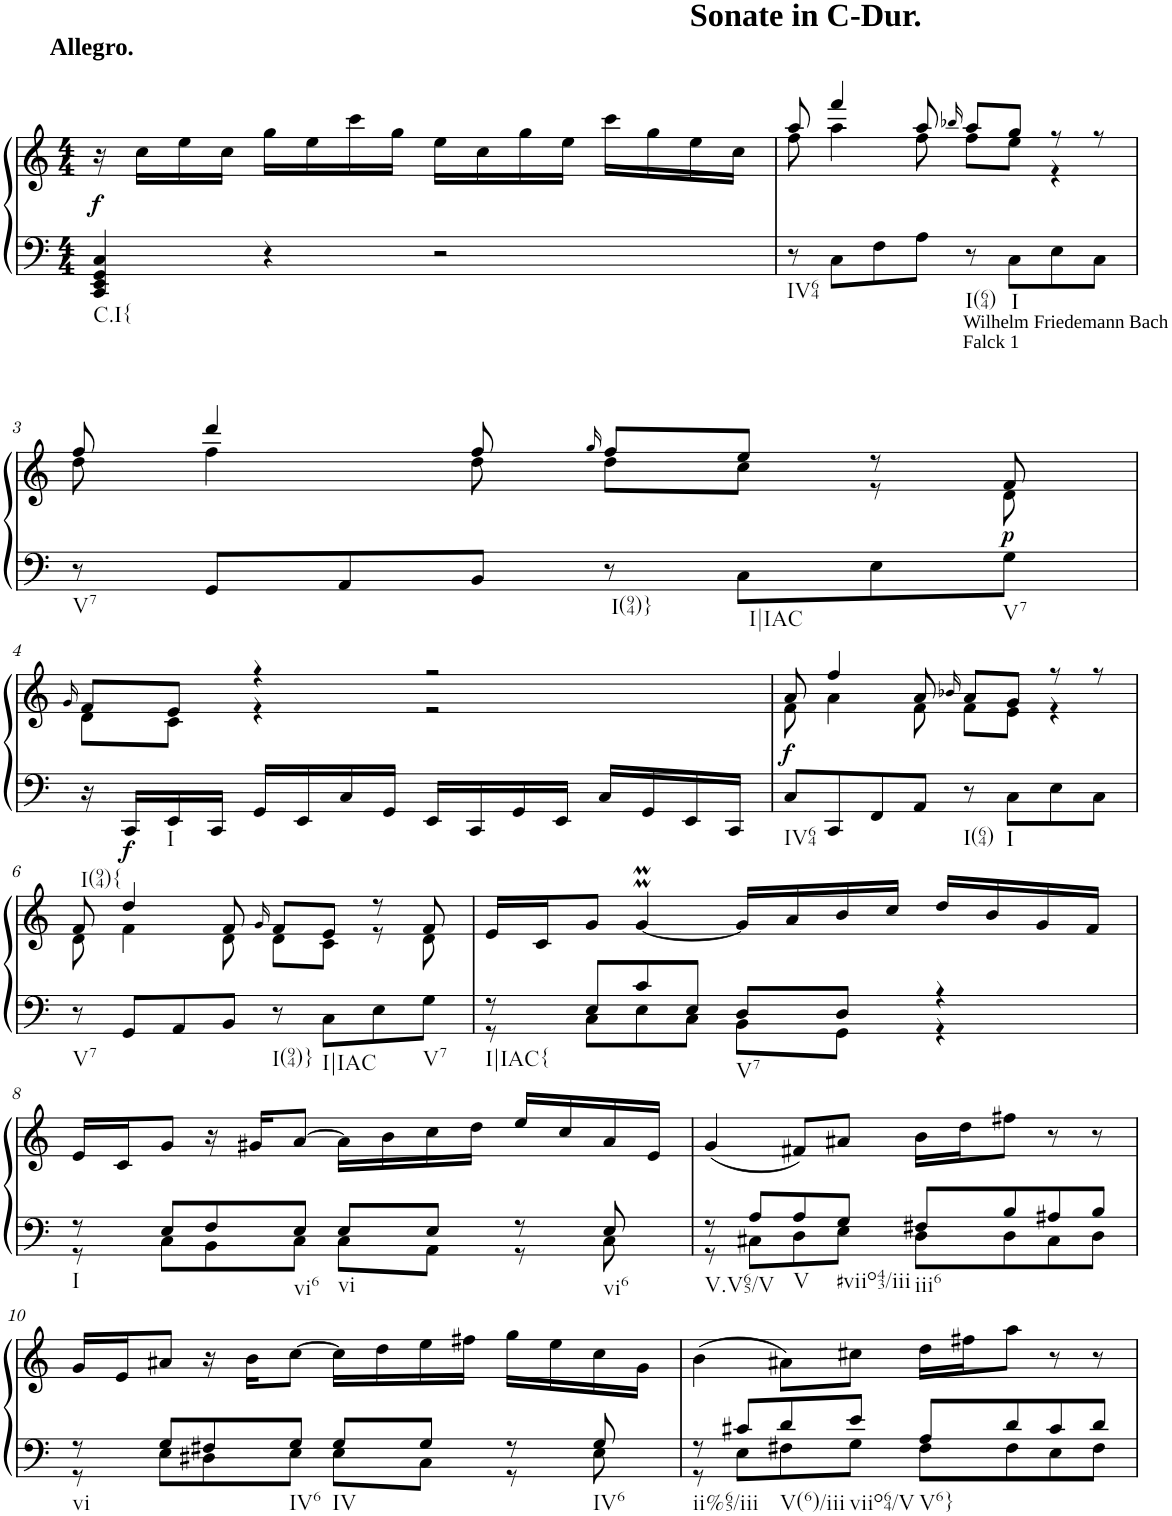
**kern	**kern	**dynam
*part1	*part1	*part1
*staff2	*staff1	*staff1/2
*I"unbenannt	*	*
*clefF4	*clefG2	*
*k[]	*k[]	*
*M4/4	*M4/4	*
=1	=1	=1
!	!LO:TX:a:B:t=Allegro.	!
!LO:TX:b:t=C.I{	!	!
!	!	!LO:DY:b
4CC/ 4EE/ 4GG/ 4C/	16r	f
.	16cc\LL	.
.	16ee\	.
.	16cc\JJ	.
4r	16gg\LL	.
.	16ee\	.
.	16ccc\	.
.	16gg\JJ	.
2r	16ee\LL	.
.	16cc\	.
.	16gg\	.
.	16ee\JJ	.
!	!LO:TX:a:B:t=Sonate in C-Dur.	!
.	16ccc\LL	.
.	16gg\	.
.	16ee\	.
.	16cc\JJ	.
=2	=2	=2
*	*^	*
!LO:TX:b:t=IV64	!	!	!
8r	8aa/	8ff\	.
8C\L	4fff/	4aa\	.
8F\	.	.	.
8A\J	8aa/	8ff\	.
.	16qbb-X/	.	.
!LO:TX:b:t=I(64)	!	!	!
8r	8aa/L	8ff\L	.
!LO:TX:b:t=I	!	!	!
8C\L	8gg/J	8ee\J	.
8E\	8r	4r	.
8C\J	8r	.	.
!!LO:LB:g=z	!!
=3	=3	=3	=3
!LO:TX:b:t=V7	!	!	!
8r	8ff/	8dd\	.
8GG/L	4ddd/	4ff\	.
8AA/	.	.	.
8BB/J	8ff/	8dd\	.
.	16qgg/	.	.
!LO:TX:b:t=I(94)}	!	!	!
8r	8ff/L	8dd\L	.
!LO:TX:b:t=I|IAC	!	!	!
8C\L	8ee/J	8cc\J	.
!	!LO:TX:a:t=Wilhelm Friedemann Bach	!	!
!	!LO:TX:a:t=Falck 1	!	!
8E\	8r	8r	.
!LO:TX:b:t=V7	!	!	!
!	!	!	!LO:DY:b
8G\J	8f/	8d\	p
!!LO:LB:g=z	!!
=4	=4	=4	=4
.	16qg/	.	.
!LO:TX:b:t=I(94){	!	!	!
16r	8f/L	8d\L	.
!	!	!	!LO:DY:b=2
16CC/LL	.	.	f
!LO:TX:b:t=I	!	!	!
16EE/	8e/J	8c\J	.
16CC/JJ	.	.	.
16GG/LL	4r	4r	.
16EE/	.	.	.
16C/	.	.	.
16GG/JJ	.	.	.
16EE/LL	2r	2r	.
16CC/	.	.	.
16GG/	.	.	.
16EE/JJ	.	.	.
16C/LL	.	.	.
16GG/	.	.	.
16EE/	.	.	.
16CC/JJ	.	.	.
=5	=5	=5	=5
!LO:TX:b:t=IV64	!	!	!
!	!	!	!LO:DY:b
8C/L	8a/	8f\	f
8CC/	4ff/	4a\	.
8FF/	.	.	.
8AA/J	8a/	8f\	.
.	16qb-X/	.	.
!LO:TX:b:t=I(64)	!	!	!
8r	8a/L	8f\L	.
!LO:TX:b:t=I	!	!	!
8C\L	8g/J	8e\J	.
8E\	8r	4r	.
8C\J	8r	.	.
!!LO:LB:g=z	!!
=6	=6	=6	=6
!LO:TX:b:t=V7	!	!	!
8r	8f/	8d\	.
8GG/L	4dd/	4f\	.
8AA/	.	.	.
8BB/J	8f/	8d\	.
.	16qg/	.	.
!LO:TX:b:t=I(94)}	!	!	!
8r	8f/L	8d\L	.
!LO:TX:b:t=I|IAC	!	!	!
8C\L	8e/J	8c\J	.
8E\	8r	8r	.
!LO:TX:b:t=V7	!	!	!
8G\J	8f/	8d\	.
=7	=7	=7	=7
*^	*	*	*
!LO:TX:b:t=I|IAC{	!	!	!	!
*	*	*v	*v	*
8r	8r	16e/LL	.
.	.	16c/J	.
8E/L	8C\L	8g/J	.
8c/	8E\	[4gMM/	.
8E/J	8C\J	.	.
!LO:TX:b:t=V7	!	!	!
8D/L	8BB\L	16g/LL]	.
.	.	16a/	.
8D/J	8GG\J	16b/	.
.	.	16cc/JJ	.
4r	4r	16dd/LL	.
.	.	16b/	.
.	.	16g/	.
.	.	16f/JJ	.
!!LO:LB:g=z
=8	=8	=8	=8
!LO:TX:b:t=I	!	!	!
8r	8r	16e/LL	.
.	.	16c/J	.
8E/L	8C\L	8g/J	.
8F/	8BB\	16r	.
.	.	16g#X/KL	.
!LO:TX:b:t=vi6	!	!	!
8E/J	8C\J	[8a/J	.
!LO:TX:b:t=vi	!	!	!
8E/L	8C\L	16a\LL]	.
.	.	16b\	.
8E/J	8AA\J	16cc\	.
.	.	16dd\JJ	.
8r	8r	16ee/LL	.
.	.	16cc/	.
!LO:TX:b:t=vi6	!	!	!
8E/	8C\	16a/	.
.	.	16e/JJ	.
=9	=9	=9	=9
!LO:TX:b:t=V.V65/V	!	!	!
8r	8r	(4g/	.
8A/L	8C#X\L	.	.
!LO:TX:b:t=V	!	!	!
8A/	8D\	8f#X/L)	.
!LO:TX:b:t=#viio43/iii	!	!	!
8G/J	8E\J	8a#X/J	.
!LO:TX:b:t=iii6	!	!	!
8F#X/L	8D\L	16b\LL	.
.	.	16dd\J	.
8B/	8D\	8ff#X\J	.
8A#X/	8C#\	8r	.
8B/J	8D\J	8r	.
!!LO:LB:g=z
=10	=10	=10	=10
!LO:TX:b:t=vi	!	!	!
8r	8r	16g/LL	.
.	.	16e/J	.
8G/L	8E\L	8a#X/J	.
8F#X/	8D#X\	16r	.
.	.	16b\KL	.
!LO:TX:b:t=IV6	!	!	!
8G/J	8E\J	[8cc\J	.
!LO:TX:b:t=IV	!	!	!
8G/L	8E\L	16cc\LL]	.
.	.	16dd\	.
8G/J	8C\J	16ee\	.
.	.	16ff#X\JJ	.
8r	8r	16gg\LL	.
.	.	16ee\	.
!LO:TX:b:t=IV6	!	!	!
8G/	8E\	16cc\	.
.	.	16g\JJ	.
=11	=11	=11	=11
!LO:TX:b:t=ii%65/iii	!	!	!
8r	8r	(4b\	.
8c#X/L	8E\L	.	.
!LO:TX:b:t=V(6)/iii	!	!	!
8d/	8F#X\	8a#X\L)	.
!LO:TX:b:t=viio64/V	!	!	!
8e/J	8G\J	8cc#X\J	.
!LO:TX:b:t=V6}	!	!	!
8A/L	8F#\L	16dd\LL	.
.	.	16ff#X\J	.
8d/	8F#\	8aa\J	.
8c#/	8E\	8r	.
8d/J	8F#\J	8r	.
*v	*v	*	*
=	=	=
*-	*-	*-
